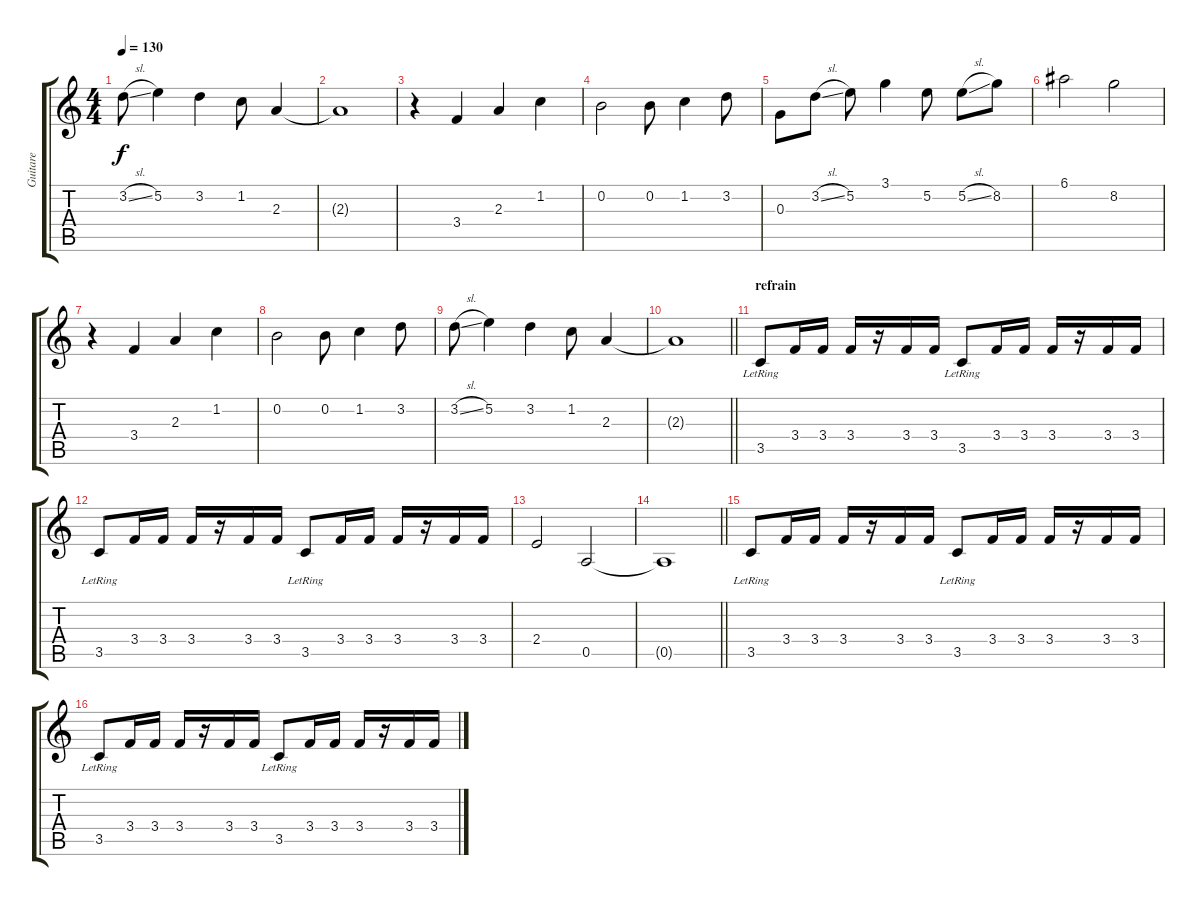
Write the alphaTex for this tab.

\track ("Guitare" "Guitare") {instrument electricguitarclean}
\staff {score tabs}
\tuning (E4 B3 G3 D3 A2 E2) {hide}
\ts (4 4)
\tempo 130
\clef g2
\ks c
3.2{sl}.8{dy f} 5.2.4 3.2.4 1.2.8 2.3.4 |
2.3{t}.1 |
r.4 3.4.4 2.3.4 1.2.4 |
0.2.2 0.2.8 1.2.4 3.2.8 |
0.3.8 3.2{sl}.8 5.2.8 3.1.4 5.2.8 5.2{sl}.8 8.2.8 |
6.1.2 8.2.2 |
r.4 3.4.4 2.3.4 1.2.4 |
0.2.2 0.2.8 1.2.4 3.2.8 |
3.2{sl}.8 5.2.4 3.2.4 1.2.8 2.3.4 |
\barLineRight lightlight
2.3{t}.1 |
\section ("" "refrain")
3.5{lr}.8 3.4.16 3.4.16 3.4.16 r.16 3.4.16 3.4.16 3.5{lr}.8 3.4.16 3.4.16 3.4.16 r.16 3.4.16 3.4.16 |
3.5{lr}.8 3.4.16 3.4.16 3.4.16 r.16 3.4.16 3.4.16 3.5{lr}.8 3.4.16 3.4.16 3.4.16 r.16 3.4.16 3.4.16 |
2.4.2 0.5.2 |
\barLineRight lightlight
0.5{t}.1 |
3.5{lr}.8 3.4.16 3.4.16 3.4.16 r.16 3.4.16 3.4.16 3.5{lr}.8 3.4.16 3.4.16 3.4.16 r.16 3.4.16 3.4.16 |
3.5{lr}.8 3.4.16 3.4.16 3.4.16 r.16 3.4.16 3.4.16 3.5{lr}.8 3.4.16 3.4.16 3.4.16 r.16 3.4.16 3.4.16
